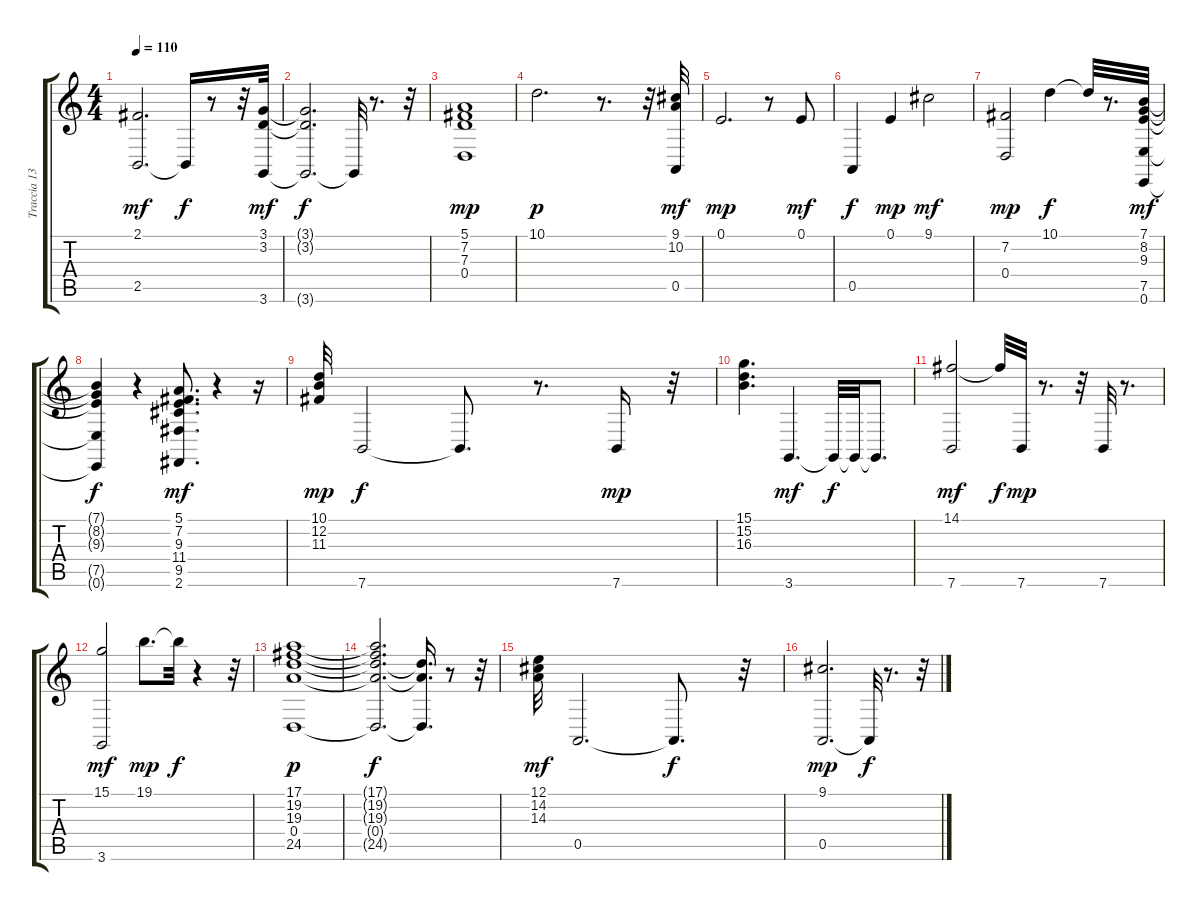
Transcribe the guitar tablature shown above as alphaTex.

\track ("Traccia 13" "Traccia 13") {instrument stringensemble2}
\staff {score tabs}
\tuning (E4 B3 G3 D3 A2 E2) {hide}
\ts (4 4)
\tempo 110
\clef g2
\ks c
(2.1 2.5).2{d dy mf} 2.5{t}.16{dy f} r.8 r.32 (3.1 3.2 3.6).32{dy mf} |
(3.1{t} 3.2{t} 3.6{t}).2{d dy f} 3.6{t}.32 r.8{d} r.32 |
(5.1 7.2 7.3 0.4).1{dy mp} |
10.1.2{d dy p} r.8{d} r.32 (9.1 10.2 0.5).32{dy mf} |
0.1.2{d dy mp} r.8 0.1.8{dy mf} |
0.5.4{dy f} 0.1.4{dy mp} 9.1.2{dy mf} |
(7.2 0.4).2{dy mp} 10.1.4{dy f} 10.1{t}.32 r.8{d} (7.1 8.2 9.3 7.5 0.6).32{dy mf} |
(7.1{t} 8.2{t} 9.3{t} 7.5{t} 0.6{t}).4{dy f} r.4 (5.1 7.2 9.3 11.4 9.5 2.6).8{d dy mf} r.4 r.16 |
(10.1 12.2 11.3).32{dy mp} 7.6.2{dy f} 7.6{t}.8{d} r.8{d} 7.6.16{dy mp} r.32 |
(15.1 15.2 16.3).4{d} 3.6.4{d dy mf} 3.6{t}.32{dy f} 3.6{t}.32 3.6{t}.8{d} |
(14.1 7.6).2{dy mf} 14.1{t}.32{dy f} 7.6.32{dy mp} r.8{d} r.32 7.6.32 r.8{d} |
(15.1 3.6).2{dy mf} 19.1.8{d dy mp} 19.1{t}.32{dy f} r.4 r.32 |
(17.1 19.2 19.3 0.4 24.5).1{dy p} |
(17.1{t} 19.2{t} 19.3{t} 0.4{t} 24.5{t}).2{d dy f} (19.3{t} 0.4{t} 24.5{t}).16{d} r.8 r.32 |
(12.1 14.2 14.3).32{dy mf} 0.5.2{d} 0.5{t}.8{d dy f} r.32 |
(9.1 0.5).2{d dy mp} 0.5{t}.32{dy f} r.8{d} r.32
